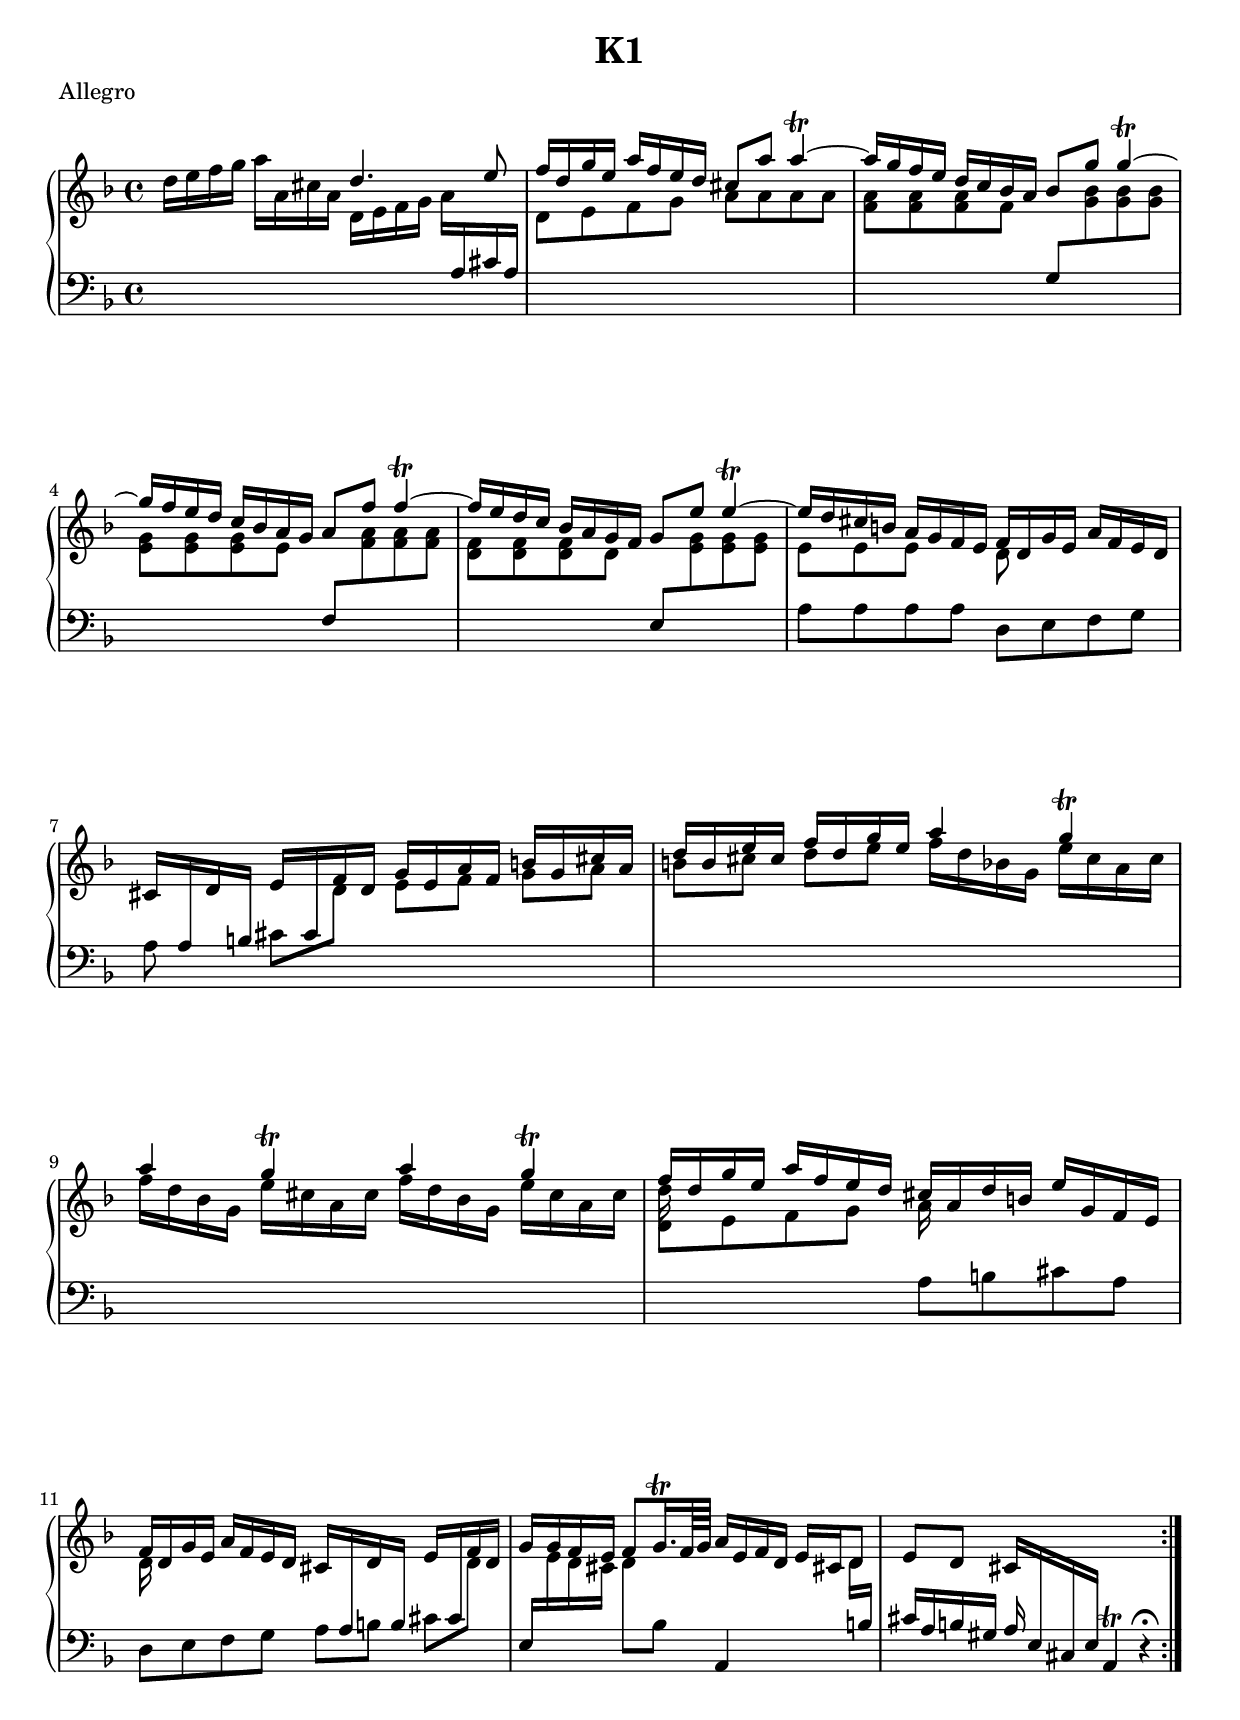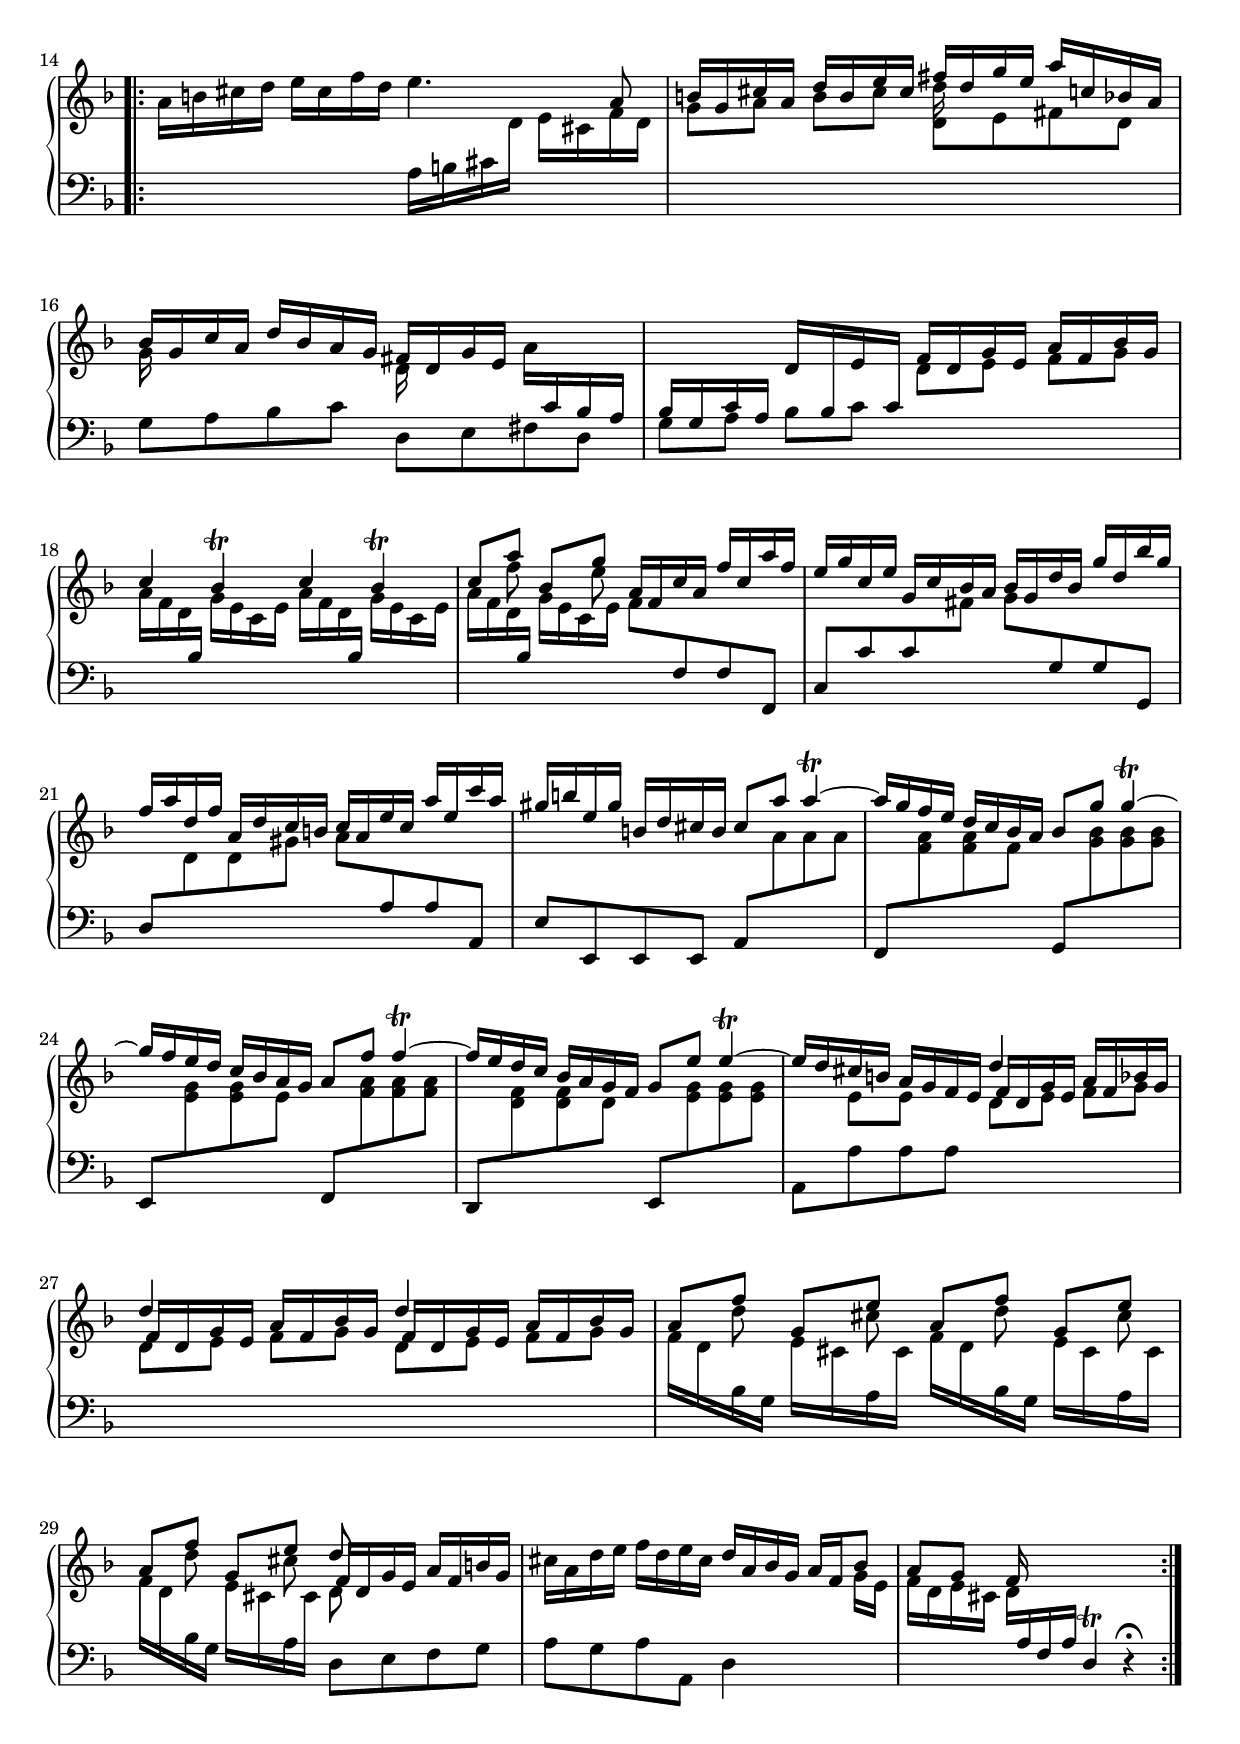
\version "2.18.2"

#(set-global-staff-size 20)

\paper {
  #(set-paper-size "a4")
  print-page-number = ##f
  between-system-padding = #0.1
  between-system-space = #0.1
  ragged-last-bottom = ##f
  ragged-bottom = ##f
}

breaks = { s1*13 \pageBreak }

\version "2.18.2"

su = \stemUp
sd = \stemDown
sn = \stemNeutral
tu = \tieUp
td = \tieDown
tn = \tieNeutral
cstr = \change Staff = "right"
cstl = \change Staff = "left"

global = {
  \key d \minor
  \time 4/4
}

right = \relative c'' {
  \global
 
  \repeat volta 2 {
    \tieUp
    d16 e f g a a, cis a \su d4. e8
    f16 d g e a f e d cis8 a' a4-\trill ~
    
    a16 g f e d c bes a bes8 g' g4-\trill ~
    g16 f e d c bes a g a8 f' f4-\trill ~
    f16 e d c bes a g f g8 e' e4-\trill ~
    
    e16 d cis b a g f e f d g e a f e d
    cis \cstl a \cstr d \cstl b \cstr e \cstl cis \cstr f d g e a f b g cis a
    
    d b e cis f d g e a4 g-\trill
    a g-\trill a g-\trill
    f16 d g e a f e d cis a d b e g, f e
    
    << { f d g e } \\ { d16 } >> a' f e d cis \cstl a \cstr d \cstl b \cstr e \cstl cis \cstr f d
    g g f e f8 g16.-\trill f64 g a16 e f d e cis! d8
    e d cis16 \cstl e, cis e a,4-\trill r-\fermata
  }
  
  \repeat volta 2 {
    \cstr \sd a''16 b cis d e cis f d e4. \su a,8
    b16 g cis a d b e cis <<{ fis d g e } \\ {d}>> a' c, bes a
    <<{ bes g c a } \\ {g}>> d' bes a g <<{ fis d g e } \\ {d}>> \sd a' \cstl \su c, bes a
    
    bes g c a \cstr d \cstl bes \cstr e \cstl c \cstr f d g e a f bes g
    c4 bes-\trill c bes-\trill
    <<{ c8[ a'] bes,[ g'] } \\ { s8 f s e }>> a,16 f c' a f' c a' f
    
    e g c, e g, c bes a bes g d' bes g' d bes' g
    f a d, f a, d c b c a e' c a' e c' a
    gis b e, gis \once \override Beam #'positions = #'(5 . 5) b, d cis b cis8 a' a4-\trill ~
    
    a16 g f e d c bes a bes8 g' g4-\trill ~
    g16 f e d c bes a g a8 f' f4-\trill ~ 
    f16 e d c bes a g f g8 e' e4-\trill ~ 
    
    e16 d cis b a g f e \repeat unfold 3 { <<{ \shiftOn f d g e } \\ {\su d'4}>> a16 f bes g }
    \repeat unfold 3 { <<{ a8[ f'] g,[ e'] } \\ { s d s cis }>> }
    <<{ d8 } \\ { d, } \\ 
      { \once \override Beam #'positions = #'(2 . 2) f16 d g e a f b g }>>
    
    \sd cis a d e f d e cis \su d a bes g a f bes8 
    a g f16 s8. s2
  }
}
 
left = \relative c' {
  \global
  
  \repeat volta 2 {
    s2 \cstr \sd d16 e f g a \cstl \su a, cis a
    \cstr \sd d8 e f g a a a a
    
    <f a> q q f \cstl \su g, \cstr \sd <g' bes> q q
    <e g> q q e \cstl \su f, \cstr \sd <f' a> q q
    <d f> q q d \cstl \su e, \cstr \sd <e' g> q q
    
    <<{ \sd e e e s d } \\ { \cstl \sd a a a a d, e f g }>>
    \cstl a s8 cis8[ \cstr d] e[ f] g[ a]
    
    b[ cis] d[ e] f16 d bes g e' cis a cis
    f d bes g e' cis a cis f d bes g e' cis a cis
    <<{ \sd d } \\ { d,8 e f g }>> <<{ \sd a16 } \\ { \cstl a,8 b cis a }>>
    
    \cstl d, e f g a[ b] cis[ \cstr d] 
    \cstl \su e,16 \cstr \sd e' d cis 
    \once \override Beam #'positions = #'(-11 . -11) 
    d8 \cstl bes \su a,4 s8 \cstr \sd d'16 \cstl \su b
    cis a b gis a s8. s2 
  }
  
  \repeat volta 2 {
    s2 \sd a16 b cis \cstr d e cis f d
    g8[ a] b[ cis] d,8 e fis d
    \cstl g, a bes c d, e fis d
    
    g8[ a] bes[ c] \cstr d[ e] f[ g]
    \repeat unfold 3 { a16 f d \cstl \su bes \cstr \sd g' e c e }
    f8 \cstl \su f, f f,
    
    c' c' c \cstr \sd fis g \cstl \su g, g g,
    d' \cstr \sd d' d gis a \cstl \su a, a a,
    e' e, e e a \cstr \sd a'' a a
    
    \cstl \su f,, \cstr \sd <f'' a> q f \cstl \su g,, \cstr \sd <g'' bes> q q
    \cstl \su e,, \cstr \sd <e'' g> q e \cstl \su f,, \cstr \sd <f'' a> q q 
    \cstl \su d,, \cstr \sd <d'' f> q d \cstl \su e,, \cstr \sd <e'' g> q q 
    
    <<{ s8 \sd e e s } \\ { \cstl a,, a' a a }>> 
    \repeat unfold 3 { d[ e] f[ g] }
    \repeat unfold 3 { f16 d \cstl bes g \cstr e' cis \cstl a \cstr cis }
    
    \cstl d,8 e f g
    a g a a, d4 s8 \cstr g'16 e
    f d e cis d \cstl \su a f a d,4-\trill r-\fermata
  }
}

\header {
  title = "K1"
  meter = "Allegro"
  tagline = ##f
}

\score {
  \new PianoStaff <<
    \new Staff = "right" {
      << 
        \breaks
        \right
      >>
    }
    \new Staff = "left" { 
      <<
      \clef bass \left 
      \breaks
      >>
    }
  >>
  \layout { indent = 0 }
}

